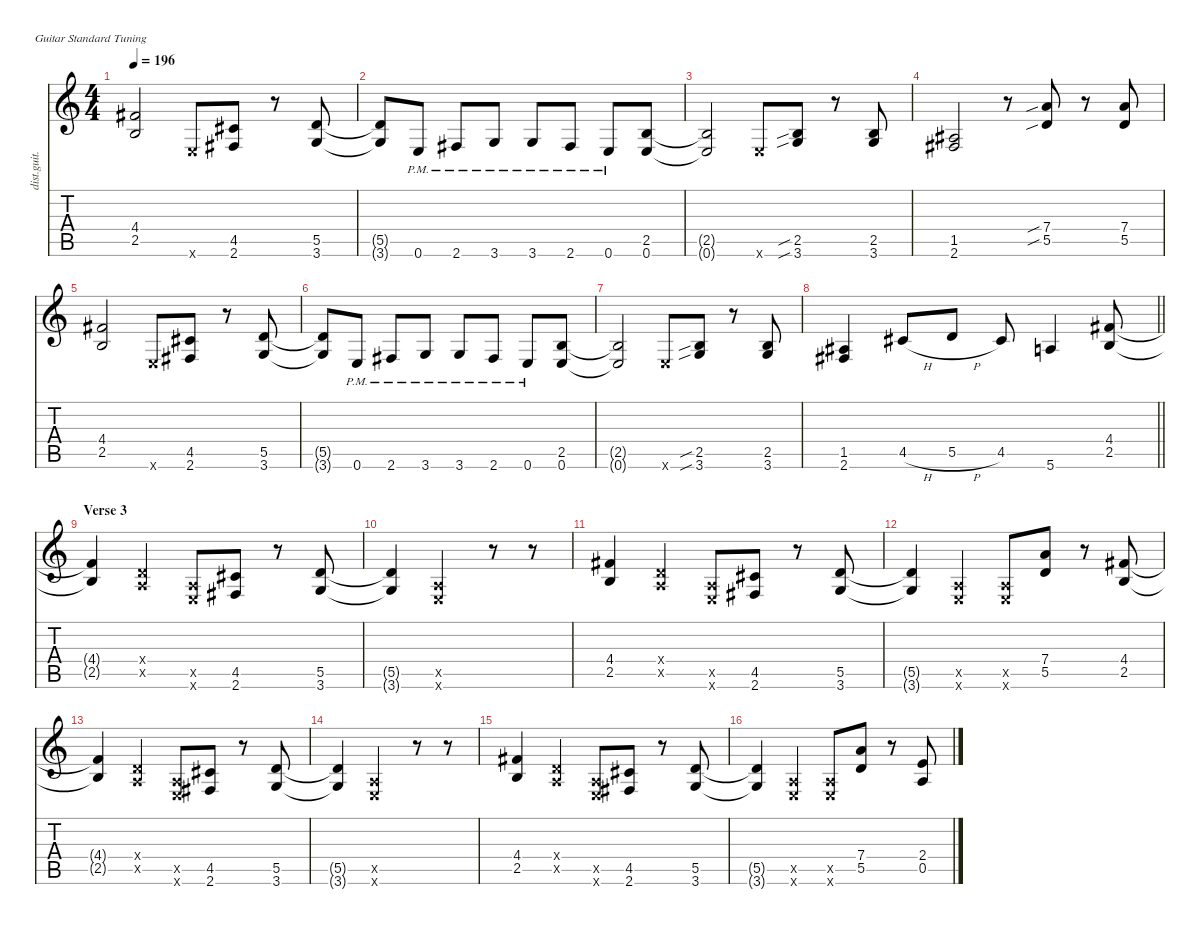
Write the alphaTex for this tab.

\defaultSystemsLayout 4
\hideDynamics
\bracketExtendMode nobrackets
\track ("Friedman" "dist.guit.") {instrument distortionguitar}
\staff {score tabs}
\tuning (E4 B3 G3 D3 A2 E2)
\ts (4 4)
\tempo 196
\clef g2
\ks c
(4.4{acc #} 2.5).2{dy f} 0.6{x}.8 (4.5{acc #} 2.6{acc #}).8 r.8 (5.5 3.6).8 |
(5.5{t} 3.6{t}).8 0.6{pm}.8 2.6{pm acc #}.8 3.6{pm}.8 3.6{pm}.8 2.6{pm acc #}.8 0.6{pm}.8 (2.5 0.6).8 |
(2.5{t} 0.6{t}).2 0.6{x}.8 (2.5{sib} 3.6{sib}).8 r.8 (2.5 3.6).8 |
(1.5{acc #} 2.6{acc #}).2 r.8 (7.4{sib} 5.5{sib}).8 r.8 (7.4 5.5).8 |
(4.4{acc #} 2.5).2 0.6{x}.8 (4.5{acc #} 2.6{acc #}).8 r.8 (5.5 3.6).8 |
(5.5{t} 3.6{t}).8 0.6{pm}.8 2.6{pm acc #}.8 3.6{pm}.8 3.6{pm}.8 2.6{pm acc #}.8 0.6{pm}.8 (2.5 0.6).8 |
(2.5{t} 0.6{t}).2 0.6{x}.8 (2.5{sib} 3.6{sib}).8 r.8 (2.5 3.6).8 |
\barLineRight lightlight
(1.5{acc #} 2.6{acc #}).4 4.5{h acc #}.8 5.5{h}.8 4.5{acc #}.8 5.6.4 (4.4{acc #} 2.5).8 |
\section ("" "Verse 3")
(4.4{t acc #} 2.5{t}).4 (0.4{x} 0.5{x}).4 (0.5{x} 0.6{x}).8 (4.5{acc #} 2.6{acc #}).8 r.8 (5.5 3.6).8 |
(5.5{t} 3.6{t}).4 (0.5{x} 0.6{x}).2 r.8 r.8 |
(4.4{acc #} 2.5).4 (0.4{x} 0.5{x}).4 (0.5{x} 0.6{x}).8 (4.5{acc #} 2.6{acc #}).8 r.8 (5.5 3.6).8 |
(5.5{t} 3.6{t}).4 (0.5{x} 0.6{x}).4 (0.5{x} 0.6{x}).8 (7.4 5.5).8 r.8 (4.4{acc #} 2.5).8 |
(4.4{t acc #} 2.5{t}).4 (0.4{x} 0.5{x}).4 (0.5{x} 0.6{x}).8 (4.5{acc #} 2.6{acc #}).8 r.8 (5.5 3.6).8 |
(5.5{t} 3.6{t}).4 (0.5{x} 0.6{x}).2 r.8 r.8 |
(4.4{acc #} 2.5).4 (0.4{x} 0.5{x}).4 (0.5{x} 0.6{x}).8 (4.5{acc #} 2.6{acc #}).8 r.8 (5.5 3.6).8 |
(5.5{t} 3.6{t}).4 (0.5{x} 0.6{x}).4 (0.5{x} 0.6{x}).8 (7.4 5.5).8 r.8 (2.4 0.5).8
